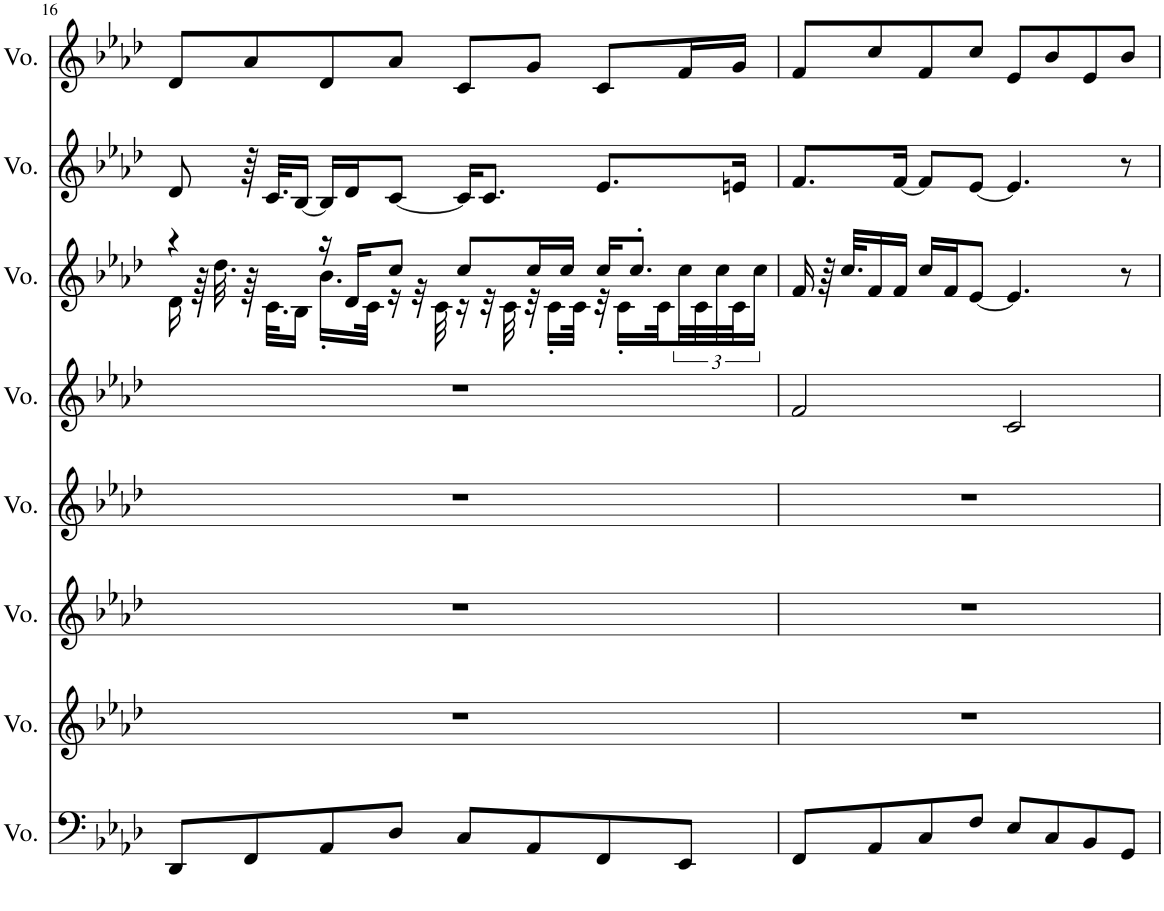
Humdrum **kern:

**kern	**kern	**kern	**kern	**kern	**kern	**kern	**kern
*part8	*part7	*part6	*part5	*part4	*part3	*part2	*part1
*staff8	*staff7	*staff6	*staff5	*staff4	*staff3	*staff2	*staff1
*I"Voice	*I"Voice	*I"Voice	*I"Voice	*I"Voice	*I"Voice	*I"Voice	*I"Voice
*I'Vo.	*I'Vo.	*I'Vo.	*I'Vo.	*I'Vo.	*I'Vo.	*I'Vo.	*I'Vo.
!!LO:PB:g=z
*clefF4	*clefG2	*clefG2	*clefG2	*clefG2	*clefG2	*clefG2	*clefG2
*k[b-e-a-d-]	*k[b-e-a-d-]	*k[b-e-a-d-]	*k[b-e-a-d-]	*k[b-e-a-d-]	*k[b-e-a-d-]	*k[b-e-a-d-]	*k[b-e-a-d-]
*M4/4	*M4/4	*M4/4	*M4/4	*M4/4	*M4/4	*M4/4	*M4/4
=16	=16	=16	=16	=16	=16	=16	=16
*	*	*	*	*	*^	*	*
8DD-/L	1r	1r	1r	1r	4r	16d-\	8d-/	8d-/L
.	.	.	.	.	.	64r	.	.
.	.	.	.	.	.	32.dd-\	.	.
8FF/	.	.	.	.	.	64r	64r	8a-/
.	.	.	.	.	.	32.c\KLL	32.c/KLL	.
.	.	.	.	.	.	16B-\JJ	[16B-/JJ	.
8AA-/	.	.	.	.	16r	16.b-'\LL	16B-/LL]	8d-/
.	.	.	.	.	16d-/KL	.	16d-/J	.
.	.	.	.	.	.	32c\JJk	.	.
8D-/J	.	.	.	.	8cc/J	16r	[8c/J	8a-/J
.	.	.	.	.	.	32r	.	.
.	.	.	.	.	.	32c\	.	.
8C/L	.	.	.	.	8cc/L	16r	16c/KL]	8c/L
.	.	.	.	.	.	32r	8.c/J	.
.	.	.	.	.	.	32c\	.	.
8AA-/	.	.	.	.	16cc/L	32r	.	8g/J
.	.	.	.	.	.	16c'\LL	.	.
.	.	.	.	.	16cc/JJ	.	.	.
.	.	.	.	.	.	32c\JJk	.	.
8FF/	.	.	.	.	16cc/KL	32r	8.e-/L	8c/L
.	.	.	.	.	.	16c'\LL	.	.
.	.	.	.	.	8.cc'/J	.	.	.
.	.	.	.	.	.	32c\L	.	.
8EE-/J	.	.	.	.	.	48cc\	.	16f/L
.	.	.	.	.	.	48c\	.	.
.	.	.	.	.	.	48cc\	.	.
.	.	.	.	.	.	48c\J	16en/Jk	16g/JJ
.	.	.	.	.	.	24cc\JJ	.	.
*	*	*	*	*	*v	*v	*	*
=17	=17	=17	=17	=17	=17	=17	=17
8FF/L	1r	1r	1r	2f/	16f/	8.f/L	8f/L
.	.	.	.	.	64r	.	.
.	.	.	.	.	32.cc/KLL	.	.
8AA-/	.	.	.	.	16f/	.	8cc/
.	.	.	.	.	16f/JJ	[16f/Jk	.
8C/	.	.	.	.	16cc/LL	8f/L]	8f/
.	.	.	.	.	16f/J	.	.
8F/J	.	.	.	.	[8e-/J	[8e-/J	8cc/J
8E-/L	.	.	.	2c/	4.e-/]	4.e-/]	8e-/L
8C/	.	.	.	.	.	.	8b-/
8BB-/	.	.	.	.	.	.	8e-/
8GG/J	.	.	.	.	8r	8r	8b-/J
=	=	=	=	=	=	=	=
*-	*-	*-	*-	*-	*-	*-	*-
